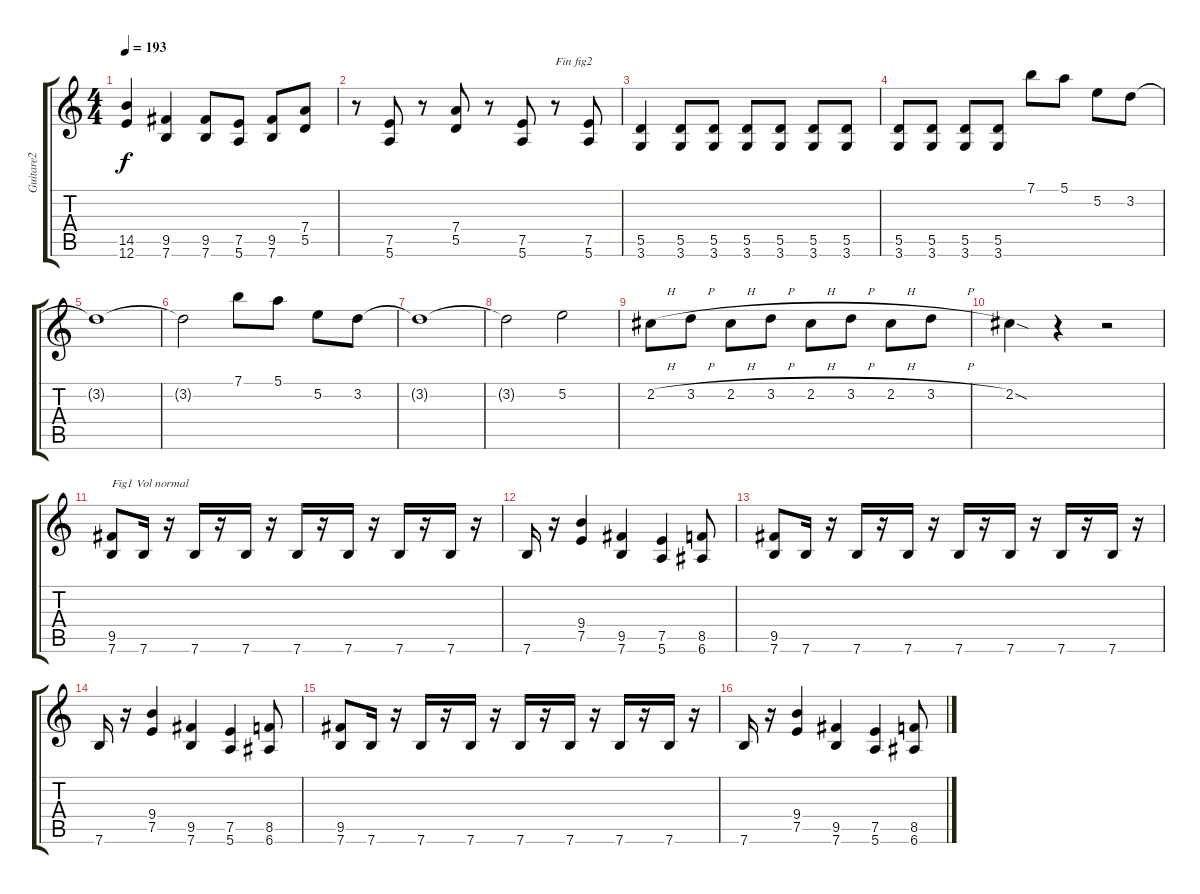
\track ("Guitare2" "Guitare2") {instrument distortionguitar}
\staff {score tabs}
\tuning (E4 B3 G3 D3 A2 E2) {hide}
\ts (4 4)
\tempo 193
\clef g2
\ks c
(14.5{t} 12.6{t}).4{dy f} (9.5 7.6).4 (9.5 7.6).8 (7.5 5.6).8 (9.5 7.6).8 (7.4 5.5).8 |
r.8 (7.5 5.6).8 r.8 (7.4 5.5).8 r.8 (7.5 5.6).8 r.8{txt "Fin fig2"} (7.5 5.6).8 |
(5.5 3.6).4 (5.5 3.6).8 (5.5 3.6).8 (5.5 3.6).8 (5.5 3.6).8 (5.5 3.6).8 (5.5 3.6).8 |
(5.5 3.6).8 (5.5 3.6).8 (5.5 3.6).8 (5.5 3.6).8 7.1.8{volume 13} 5.1.8 5.2.8 3.2.8 |
3.2{t}.1 |
3.2{t}.2 7.1.8 5.1.8 5.2.8 3.2.8 |
3.2{t}.1 |
3.2{t}.2 5.2.2 |
2.2{h}.8 3.2{h}.8 2.2{h}.8 3.2{h}.8 2.2{h}.8 3.2{h}.8 2.2{h}.8 3.2{h}.8 |
2.2{sod}.4 r.4 r.2 |
(9.5 7.6).8{txt "Fig1 Vol normal" volume 8} 7.6.16 r.16 7.6.16 r.16 7.6.16 r.16 7.6.16 r.16 7.6.16 r.16 7.6.16 r.16 7.6.16 r.16 |
7.6.16 r.16 (9.4 7.5).4 (9.5 7.6).4 (7.5 5.6).4 (8.5 6.6).8 |
(9.5 7.6).8 7.6.16 r.16 7.6.16 r.16 7.6.16 r.16 7.6.16 r.16 7.6.16 r.16 7.6.16 r.16 7.6.16 r.16 |
7.6.16 r.16 (9.4 7.5).4 (9.5 7.6).4 (7.5 5.6).4 (8.5 6.6).8 |
(9.5 7.6).8 7.6.16 r.16 7.6.16 r.16 7.6.16 r.16 7.6.16 r.16 7.6.16 r.16 7.6.16 r.16 7.6.16 r.16 |
7.6.16 r.16 (9.4 7.5).4 (9.5 7.6).4 (7.5 5.6).4 (8.5 6.6).8
